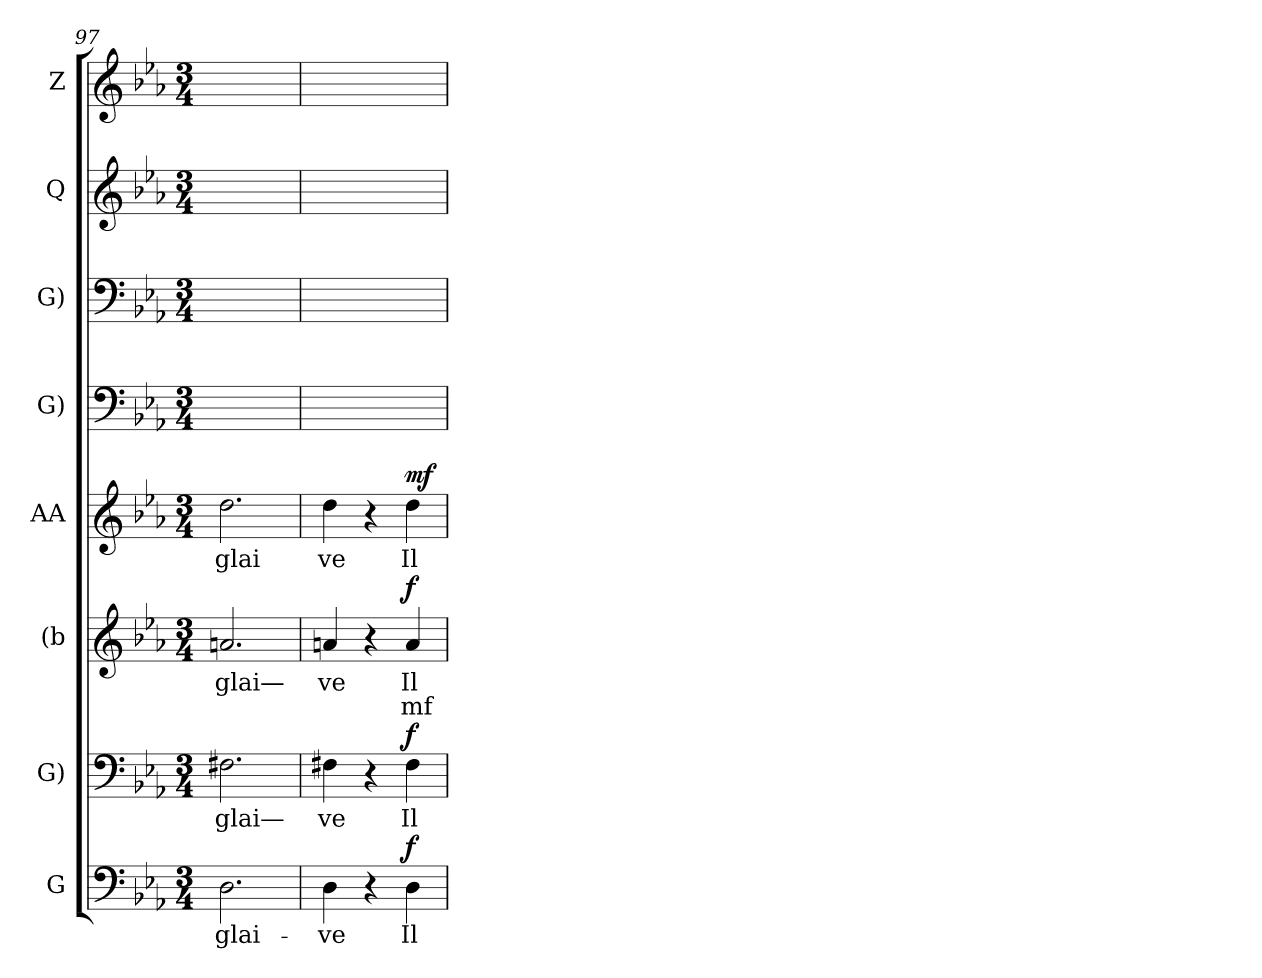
**kern	**text	**dynam	**kern	**text	**dynam	**kern	**text	**text	**dynam	**kern	**text	**dynam	**kern	**kern	**kern	**kern
*part8	*part8	*part8	*part7	*part7	*part7	*part6	*part6	*part6	*part6	*part5	*part5	*part5	*part4	*part3	*part2	*part1
*staff8	*staff8	*staff8	*staff7	*staff7	*staff7	*staff6	*staff6	*staff6	*staff6	*staff5	*staff5	*staff5	*staff4	*staff3	*staff2	*staff1
*I"G	*	*	*I"G)	*	*	*I"(b	*	*	*	*I"AA	*	*	*I"G)	*I"G)	*I"Q	*I"Z
*clefF4	*	*	*clefF4	*	*	*clefG2	*	*	*	*clefG2	*	*	*clefF4	*clefF4	*clefG2	*clefG2
*k[b-e-a-]	*	*	*k[b-e-a-]	*	*	*k[b-e-a-]	*	*	*	*k[b-e-a-]	*	*	*k[b-e-a-]	*k[b-e-a-]	*k[b-e-a-]	*k[b-e-a-]
*M3/4	*	*	*M3/4	*	*	*M3/4	*	*	*	*M3/4	*	*	*M3/4	*M3/4	*M3/4	*M3/4
=97	=97	=97	=97	=97	=97	=97	=97	=97	=97	=97	=97	=97	=97	=97	=97	=97
2.Di\	glai-	.	2.F#Xi\	glai—	.	2.ani/	glai—	.	.	2.ddi\	glai	.	2.ryy	2.ryy	2.ryy	2.ryy
=98	=98	=98	=98	=98	=98	=98	=98	=98	=98	=98	=98	=98	=98	=98	=98	=98
4Di\	ve	.	4F#Xi\	ve	.	4ani/	ve	.	.	4ddi\	ve	.	2.ryy	2.ryy	2.ryy	2.ryy
4r	.	.	4r	.	.	4r	.	.	.	4r	.	.	.	.	.	.
!	!	!LO:DY:a	!	!	!LO:DY:a	!	!	!	!LO:DY:a	!	!	!LO:DY:a	!	!	!	!
4Di\	Il	f	4F#i\	Il	f	4ai/	Il	mf	f	4ddi\	Il	mf	.	.	.	.
=	=	=	=	=	=	=	=	=	=	=	=	=	=	=	=	=
*-	*-	*-	*-	*-	*-	*-	*-	*-	*-	*-	*-	*-	*-	*-	*-	*-
